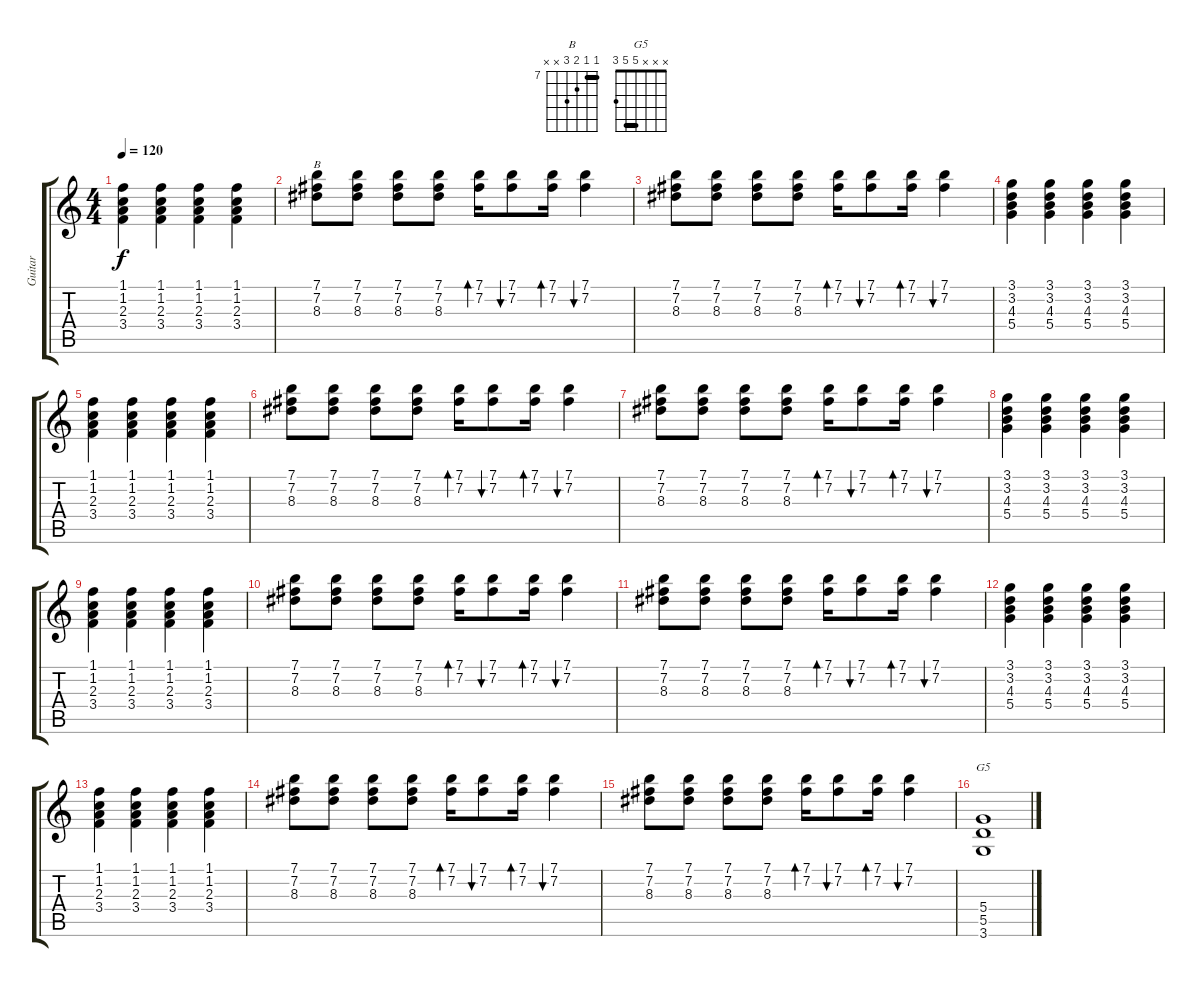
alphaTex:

\track ("Guitar" "Guitar") {mute instrument distortionguitar}
\staff {score tabs}
\tuning (E4 B3 G3 D3 A2 E2) {hide}
\chord ("B" 7 7 8 9 x x) {firstfret 7 barre 7}
\chord ("G5" x x x 5 5 3) {barre 5}
\ts (4 4)
\tempo 120
\clef g2
\ks c
(1.1 1.2 2.3 3.4).4{dy f} (1.1 1.2 2.3 3.4).4 (1.1 1.2 2.3 3.4).4 (1.1 1.2 2.3 3.4).4 |
(7.1 7.2 8.3).8{ch "B"} (7.1 7.2 8.3).8 (7.1 7.2 8.3).8 (7.1 7.2 8.3).8 (7.1 7.2).16{bd 30} (7.1 7.2).8{bu 30} (7.1 7.2).16{bd 30} (7.1 7.2).4{bu 30} |
(7.1 7.2 8.3).8 (7.1 7.2 8.3).8 (7.1 7.2 8.3).8 (7.1 7.2 8.3).8 (7.1 7.2).16{bd 30} (7.1 7.2).8{bu 30} (7.1 7.2).16{bd 30} (7.1 7.2).4{bu 30} |
(3.1 3.2 4.3 5.4).4 (3.1 3.2 4.3 5.4).4 (3.1 3.2 4.3 5.4).4 (3.1 3.2 4.3 5.4).4 |
(1.1 1.2 2.3 3.4).4 (1.1 1.2 2.3 3.4).4 (1.1 1.2 2.3 3.4).4 (1.1 1.2 2.3 3.4).4 |
(7.1 7.2 8.3).8 (7.1 7.2 8.3).8 (7.1 7.2 8.3).8 (7.1 7.2 8.3).8 (7.1 7.2).16{bd 30} (7.1 7.2).8{bu 30} (7.1 7.2).16{bd 30} (7.1 7.2).4{bu 30} |
(7.1 7.2 8.3).8 (7.1 7.2 8.3).8 (7.1 7.2 8.3).8 (7.1 7.2 8.3).8 (7.1 7.2).16{bd 30} (7.1 7.2).8{bu 30} (7.1 7.2).16{bd 30} (7.1 7.2).4{bu 30} |
(3.1 3.2 4.3 5.4).4 (3.1 3.2 4.3 5.4).4 (3.1 3.2 4.3 5.4).4 (3.1 3.2 4.3 5.4).4 |
(1.1 1.2 2.3 3.4).4 (1.1 1.2 2.3 3.4).4 (1.1 1.2 2.3 3.4).4 (1.1 1.2 2.3 3.4).4 |
(7.1 7.2 8.3).8 (7.1 7.2 8.3).8 (7.1 7.2 8.3).8 (7.1 7.2 8.3).8 (7.1 7.2).16{bd 30} (7.1 7.2).8{bu 30} (7.1 7.2).16{bd 30} (7.1 7.2).4{bu 30} |
(7.1 7.2 8.3).8 (7.1 7.2 8.3).8 (7.1 7.2 8.3).8 (7.1 7.2 8.3).8 (7.1 7.2).16{bd 30} (7.1 7.2).8{bu 30} (7.1 7.2).16{bd 30} (7.1 7.2).4{bu 30} |
(3.1 3.2 4.3 5.4).4 (3.1 3.2 4.3 5.4).4 (3.1 3.2 4.3 5.4).4 (3.1 3.2 4.3 5.4).4 |
(1.1 1.2 2.3 3.4).4 (1.1 1.2 2.3 3.4).4 (1.1 1.2 2.3 3.4).4 (1.1 1.2 2.3 3.4).4 |
(7.1 7.2 8.3).8 (7.1 7.2 8.3).8 (7.1 7.2 8.3).8 (7.1 7.2 8.3).8 (7.1 7.2).16{bd 30} (7.1 7.2).8{bu 30} (7.1 7.2).16{bd 30} (7.1 7.2).4{bu 30} |
(7.1 7.2 8.3).8 (7.1 7.2 8.3).8 (7.1 7.2 8.3).8 (7.1 7.2 8.3).8 (7.1 7.2).16{bd 30} (7.1 7.2).8{bu 30} (7.1 7.2).16{bd 30} (7.1 7.2).4{bu 30} |
(5.4 5.5 3.6).1{ch "G5"}
